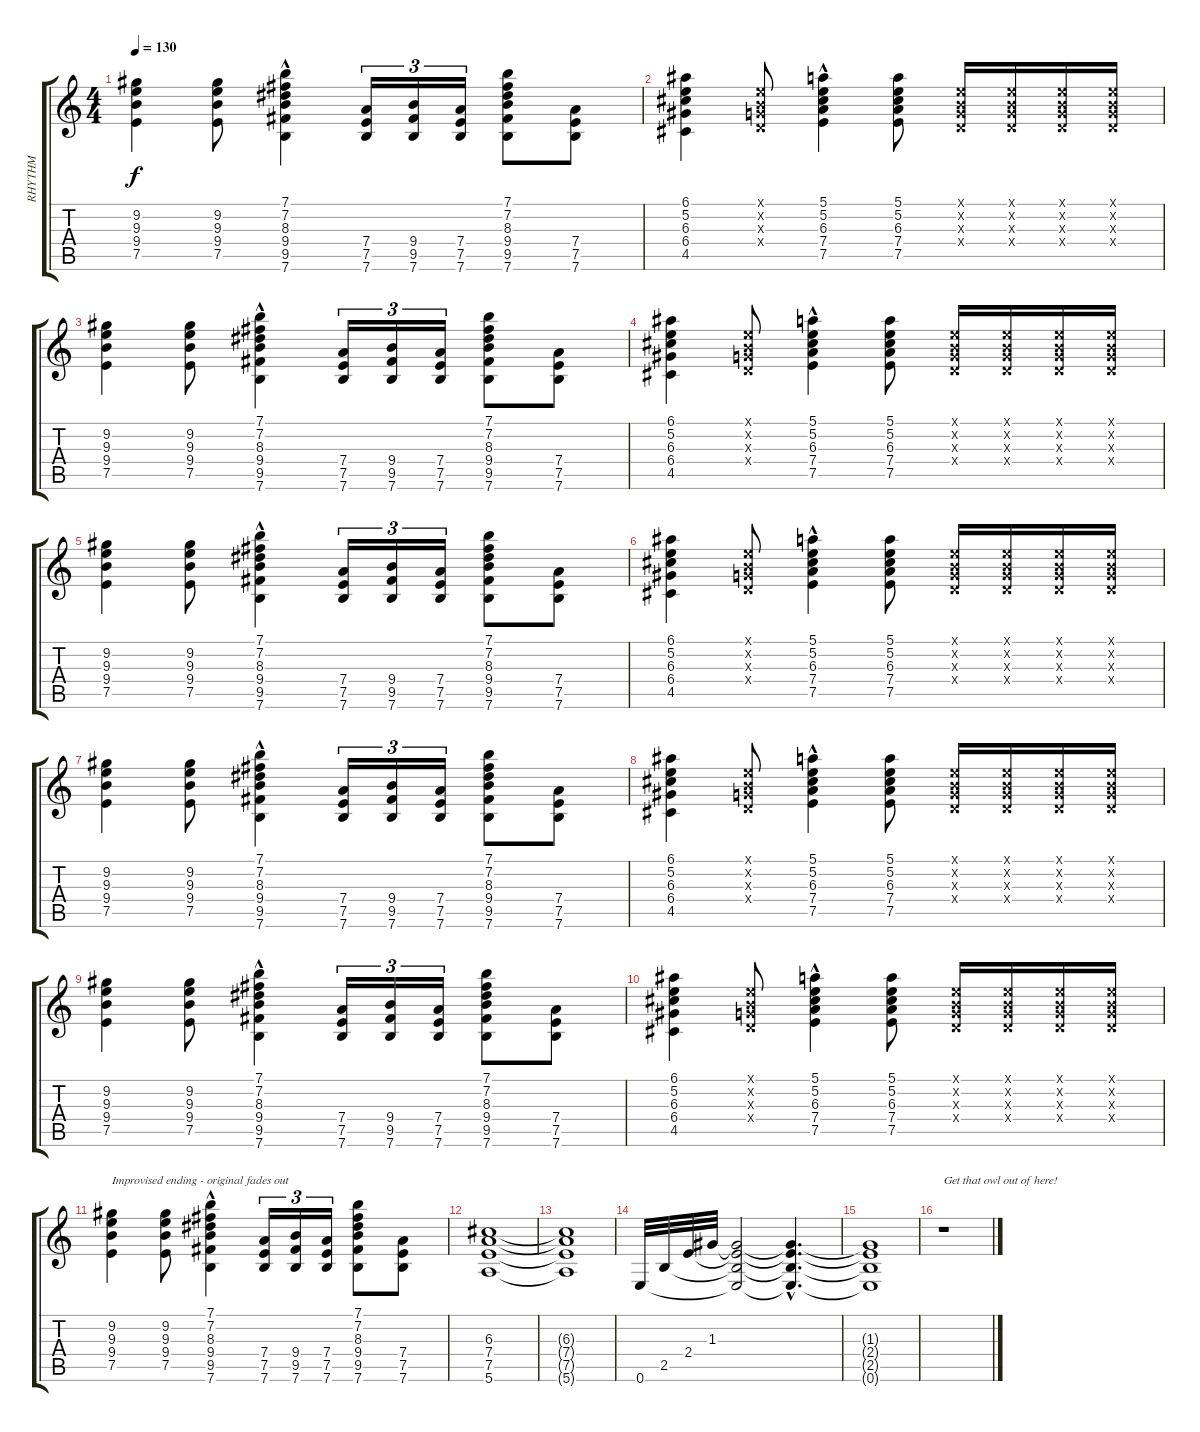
\track ("RHYTHM" "RHYTHM") {instrument distortionguitar}
\staff {score tabs}
\tuning (E4 B3 G3 D3 A2 E2) {hide}
\ts (4 4)
\tempo 130
\clef g2
\ks c
(9.2 9.3 9.4 7.5).4{dy f} (9.2 9.3 9.4 7.5).8 (7.1{hac} 7.2 8.3 9.4 9.5 7.6).4 (7.4 7.5 7.6).16{tu (3 2)} (9.4 9.5 7.6).16{tu (3 2)} (7.4 7.5 7.6).16{tu (3 2)} (7.1 7.2 8.3 9.4 9.5 7.6).8 (7.4 7.5 7.6).8 |
(6.1 5.2 6.3 6.4 4.5).4{volume 12} (0.1{x} 0.2{x} 0.3{x} 0.4{x}).8 (5.1{hac} 5.2 6.3 7.4 7.5).4 (5.1 5.2 6.3 7.4 7.5).8 (0.1{x} 0.2{x} 0.3{x} 0.4{x}).16 (0.1{x} 0.2{x} 0.3{x} 0.4{x}).16 (0.1{x} 0.2{x} 0.3{x} 0.4{x}).16 (0.1{x} 0.2{x} 0.3{x} 0.4{x}).16 |
(9.2 9.3 9.4 7.5).4 (9.2 9.3 9.4 7.5).8 (7.1{hac} 7.2 8.3 9.4 9.5 7.6).4 (7.4 7.5 7.6).16{tu (3 2)} (9.4 9.5 7.6).16{tu (3 2)} (7.4 7.5 7.6).16{tu (3 2)} (7.1 7.2 8.3 9.4 9.5 7.6).8 (7.4 7.5 7.6).8 |
(6.1 5.2 6.3 6.4 4.5).4{volume 12} (0.1{x} 0.2{x} 0.3{x} 0.4{x}).8 (5.1{hac} 5.2 6.3 7.4 7.5).4 (5.1 5.2 6.3 7.4 7.5).8 (0.1{x} 0.2{x} 0.3{x} 0.4{x}).16 (0.1{x} 0.2{x} 0.3{x} 0.4{x}).16 (0.1{x} 0.2{x} 0.3{x} 0.4{x}).16 (0.1{x} 0.2{x} 0.3{x} 0.4{x}).16 |
(9.2 9.3 9.4 7.5).4 (9.2 9.3 9.4 7.5).8 (7.1{hac} 7.2 8.3 9.4 9.5 7.6).4 (7.4 7.5 7.6).16{tu (3 2)} (9.4 9.5 7.6).16{tu (3 2)} (7.4 7.5 7.6).16{tu (3 2)} (7.1 7.2 8.3 9.4 9.5 7.6).8 (7.4 7.5 7.6).8 |
(6.1 5.2 6.3 6.4 4.5).4{volume 12} (0.1{x} 0.2{x} 0.3{x} 0.4{x}).8 (5.1{hac} 5.2 6.3 7.4 7.5).4 (5.1 5.2 6.3 7.4 7.5).8 (0.1{x} 0.2{x} 0.3{x} 0.4{x}).16 (0.1{x} 0.2{x} 0.3{x} 0.4{x}).16 (0.1{x} 0.2{x} 0.3{x} 0.4{x}).16 (0.1{x} 0.2{x} 0.3{x} 0.4{x}).16 |
(9.2 9.3 9.4 7.5).4 (9.2 9.3 9.4 7.5).8 (7.1{hac} 7.2 8.3 9.4 9.5 7.6).4 (7.4 7.5 7.6).16{tu (3 2)} (9.4 9.5 7.6).16{tu (3 2)} (7.4 7.5 7.6).16{tu (3 2)} (7.1 7.2 8.3 9.4 9.5 7.6).8 (7.4 7.5 7.6).8 |
(6.1 5.2 6.3 6.4 4.5).4{volume 12} (0.1{x} 0.2{x} 0.3{x} 0.4{x}).8 (5.1{hac} 5.2 6.3 7.4 7.5).4 (5.1 5.2 6.3 7.4 7.5).8 (0.1{x} 0.2{x} 0.3{x} 0.4{x}).16 (0.1{x} 0.2{x} 0.3{x} 0.4{x}).16 (0.1{x} 0.2{x} 0.3{x} 0.4{x}).16 (0.1{x} 0.2{x} 0.3{x} 0.4{x}).16 |
(9.2 9.3 9.4 7.5).4 (9.2 9.3 9.4 7.5).8 (7.1{hac} 7.2 8.3 9.4 9.5 7.6).4 (7.4 7.5 7.6).16{tu (3 2)} (9.4 9.5 7.6).16{tu (3 2)} (7.4 7.5 7.6).16{tu (3 2)} (7.1 7.2 8.3 9.4 9.5 7.6).8 (7.4 7.5 7.6).8 |
(6.1 5.2 6.3 6.4 4.5).4{volume 12} (0.1{x} 0.2{x} 0.3{x} 0.4{x}).8 (5.1{hac} 5.2 6.3 7.4 7.5).4 (5.1 5.2 6.3 7.4 7.5).8 (0.1{x} 0.2{x} 0.3{x} 0.4{x}).16 (0.1{x} 0.2{x} 0.3{x} 0.4{x}).16 (0.1{x} 0.2{x} 0.3{x} 0.4{x}).16 (0.1{x} 0.2{x} 0.3{x} 0.4{x}).16 |
(9.2 9.3 9.4 7.5).4{txt "Improvised ending - original fades out"} (9.2 9.3 9.4 7.5).8 (7.1{hac} 7.2 8.3 9.4 9.5 7.6).4 (7.4 7.5 7.6).16{tu (3 2)} (9.4 9.5 7.6).16{tu (3 2)} (7.4 7.5 7.6).16{tu (3 2)} (7.1 7.2 8.3 9.4 9.5 7.6).8 (7.4 7.5 7.6).8 |
(6.3 7.4 7.5 5.6).1 |
(6.3{t} 7.4{t} 7.5{t} 5.6{t}).1 |
0.6.32{volume 12} 2.5.32 2.4.32 1.3.32{volume 10} (1.3{t} 2.4{t} 2.5{t} 0.6{t}).2 (1.3{hac t} 2.4{hac t} 2.5{hac t} 0.6{hac t}).4{d volume 8} |
(1.3{t} 2.4{t} 2.5{t} 0.6{t}).1{volume 5} |
r.1{txt "Get that owl out of here!"}
